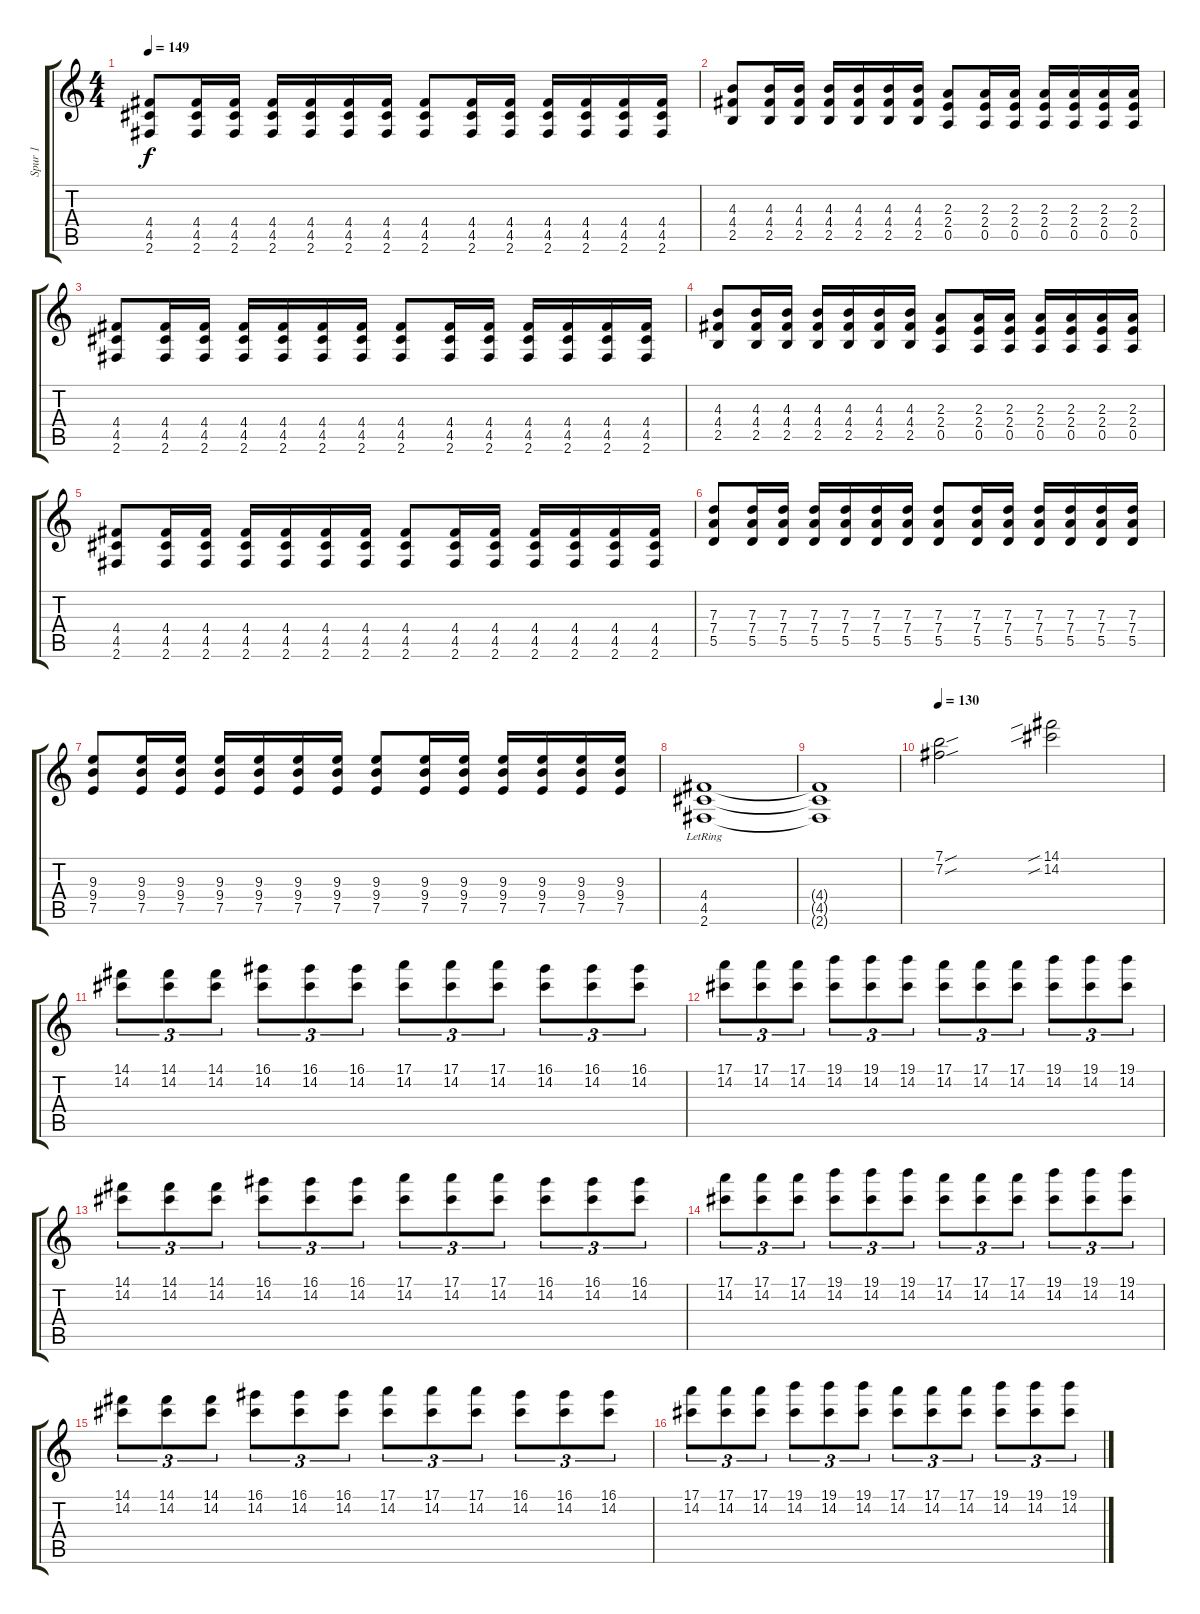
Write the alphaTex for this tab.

\track ("Spur 1" "Spur 1") {instrument distortionguitar}
\staff {score tabs}
\tuning (E4 B3 G3 D3 A2 E2) {hide}
\ts (4 4)
\tempo 149
\clef g2
\ks c
(4.4 4.5 2.6).8{dy f} (4.4 4.5 2.6).16 (4.4 4.5 2.6).16 (4.4 4.5 2.6).16 (4.4 4.5 2.6).16 (4.4 4.5 2.6).16 (4.4 4.5 2.6).16 (4.4 4.5 2.6).8 (4.4 4.5 2.6).16 (4.4 4.5 2.6).16 (4.4 4.5 2.6).16 (4.4 4.5 2.6).16 (4.4 4.5 2.6).16 (4.4 4.5 2.6).16 |
(4.3 4.4 2.5).8 (4.3 4.4 2.5).16 (4.3 4.4 2.5).16 (4.3 4.4 2.5).16 (4.3 4.4 2.5).16 (4.3 4.4 2.5).16 (4.3 4.4 2.5).16 (2.3 2.4 0.5).8 (2.3 2.4 0.5).16 (2.3 2.4 0.5).16 (2.3 2.4 0.5).16 (2.3 2.4 0.5).16 (2.3 2.4 0.5).16 (2.3 2.4 0.5).16 |
(4.4 4.5 2.6).8 (4.4 4.5 2.6).16 (4.4 4.5 2.6).16 (4.4 4.5 2.6).16 (4.4 4.5 2.6).16 (4.4 4.5 2.6).16 (4.4 4.5 2.6).16 (4.4 4.5 2.6).8 (4.4 4.5 2.6).16 (4.4 4.5 2.6).16 (4.4 4.5 2.6).16 (4.4 4.5 2.6).16 (4.4 4.5 2.6).16 (4.4 4.5 2.6).16 |
(4.3 4.4 2.5).8 (4.3 4.4 2.5).16 (4.3 4.4 2.5).16 (4.3 4.4 2.5).16 (4.3 4.4 2.5).16 (4.3 4.4 2.5).16 (4.3 4.4 2.5).16 (2.3 2.4 0.5).8 (2.3 2.4 0.5).16 (2.3 2.4 0.5).16 (2.3 2.4 0.5).16 (2.3 2.4 0.5).16 (2.3 2.4 0.5).16 (2.3 2.4 0.5).16 |
(4.4 4.5 2.6).8 (4.4 4.5 2.6).16 (4.4 4.5 2.6).16 (4.4 4.5 2.6).16 (4.4 4.5 2.6).16 (4.4 4.5 2.6).16 (4.4 4.5 2.6).16 (4.4 4.5 2.6).8 (4.4 4.5 2.6).16 (4.4 4.5 2.6).16 (4.4 4.5 2.6).16 (4.4 4.5 2.6).16 (4.4 4.5 2.6).16 (4.4 4.5 2.6).16 |
(7.3 7.4 5.5).8 (7.3 7.4 5.5).16 (7.3 7.4 5.5).16 (7.3 7.4 5.5).16 (7.3 7.4 5.5).16 (7.3 7.4 5.5).16 (7.3 7.4 5.5).16 (7.3 7.4 5.5).8 (7.3 7.4 5.5).16 (7.3 7.4 5.5).16 (7.3 7.4 5.5).16 (7.3 7.4 5.5).16 (7.3 7.4 5.5).16 (7.3 7.4 5.5).16 |
(9.3 9.4 7.5).8 (9.3 9.4 7.5).16 (9.3 9.4 7.5).16 (9.3 9.4 7.5).16 (9.3 9.4 7.5).16 (9.3 9.4 7.5).16 (9.3 9.4 7.5).16 (9.3 9.4 7.5).8 (9.3 9.4 7.5).16 (9.3 9.4 7.5).16 (9.3 9.4 7.5).16 (9.3 9.4 7.5).16 (9.3 9.4 7.5).16 (9.3 9.4 7.5).16 |
(4.4 4.5 2.6{lr}).1 |
(4.4{t} 4.5{t} 2.6{t}).1 |
\tempo 130
(7.1{sou} 7.2{sou}).2 (14.1{sib} 14.2{sib}).2 |
(14.1 14.2).8{tu (3 2)} (14.1 14.2).8{tu (3 2)} (14.1 14.2).8{tu (3 2)} (16.1 14.2).8{tu (3 2)} (16.1 14.2).8{tu (3 2)} (16.1 14.2).8{tu (3 2)} (17.1 14.2).8{tu (3 2)} (17.1 14.2).8{tu (3 2)} (17.1 14.2).8{tu (3 2)} (16.1 14.2).8{tu (3 2)} (16.1 14.2).8{tu (3 2)} (16.1 14.2).8{tu (3 2)} |
(17.1 14.2).8{tu (3 2)} (17.1 14.2).8{tu (3 2)} (17.1 14.2).8{tu (3 2)} (19.1 14.2).8{tu (3 2)} (19.1 14.2).8{tu (3 2)} (19.1 14.2).8{tu (3 2)} (17.1 14.2).8{tu (3 2)} (17.1 14.2).8{tu (3 2)} (17.1 14.2).8{tu (3 2)} (19.1 14.2).8{tu (3 2)} (19.1 14.2).8{tu (3 2)} (19.1 14.2).8{tu (3 2)} |
(14.1 14.2).8{tu (3 2)} (14.1 14.2).8{tu (3 2)} (14.1 14.2).8{tu (3 2)} (16.1 14.2).8{tu (3 2)} (16.1 14.2).8{tu (3 2)} (16.1 14.2).8{tu (3 2)} (17.1 14.2).8{tu (3 2)} (17.1 14.2).8{tu (3 2)} (17.1 14.2).8{tu (3 2)} (16.1 14.2).8{tu (3 2)} (16.1 14.2).8{tu (3 2)} (16.1 14.2).8{tu (3 2)} |
(17.1 14.2).8{tu (3 2)} (17.1 14.2).8{tu (3 2)} (17.1 14.2).8{tu (3 2)} (19.1 14.2).8{tu (3 2)} (19.1 14.2).8{tu (3 2)} (19.1 14.2).8{tu (3 2)} (17.1 14.2).8{tu (3 2)} (17.1 14.2).8{tu (3 2)} (17.1 14.2).8{tu (3 2)} (19.1 14.2).8{tu (3 2)} (19.1 14.2).8{tu (3 2)} (19.1 14.2).8{tu (3 2)} |
(14.1 14.2).8{tu (3 2)} (14.1 14.2).8{tu (3 2)} (14.1 14.2).8{tu (3 2)} (16.1 14.2).8{tu (3 2)} (16.1 14.2).8{tu (3 2)} (16.1 14.2).8{tu (3 2)} (17.1 14.2).8{tu (3 2)} (17.1 14.2).8{tu (3 2)} (17.1 14.2).8{tu (3 2)} (16.1 14.2).8{tu (3 2)} (16.1 14.2).8{tu (3 2)} (16.1 14.2).8{tu (3 2)} |
(17.1 14.2).8{tu (3 2)} (17.1 14.2).8{tu (3 2)} (17.1 14.2).8{tu (3 2)} (19.1 14.2).8{tu (3 2)} (19.1 14.2).8{tu (3 2)} (19.1 14.2).8{tu (3 2)} (17.1 14.2).8{tu (3 2)} (17.1 14.2).8{tu (3 2)} (17.1 14.2).8{tu (3 2)} (19.1 14.2).8{tu (3 2)} (19.1 14.2).8{tu (3 2)} (19.1 14.2).8{tu (3 2)}
